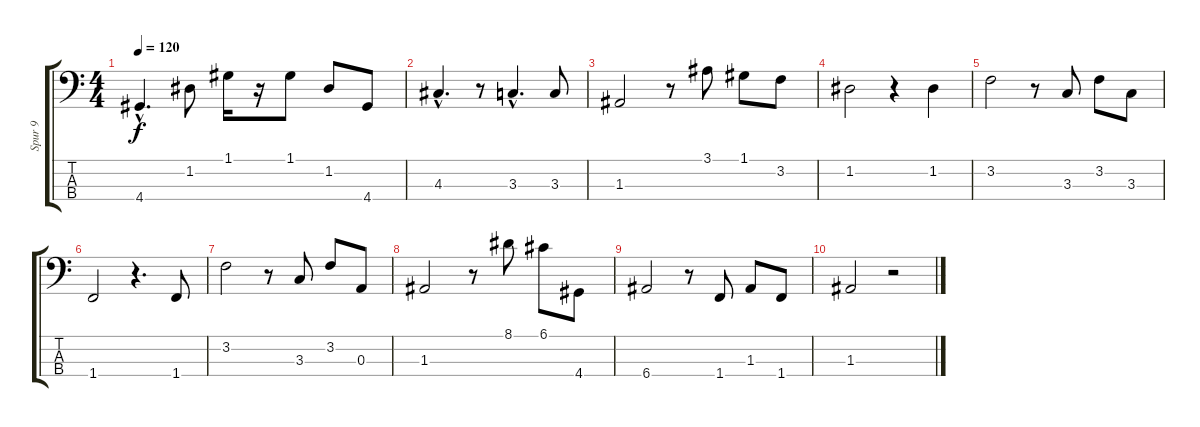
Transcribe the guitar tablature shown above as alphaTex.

\track ("Spur 9" "Spur 9") {instrument fretlessbass}
\staff {score tabs}
\tuning (G2 D2 A1 E1) {hide}
\ts (4 4)
\tempo 120
\clef f4
\ks c
4.4{hac}.4{d dy f} 1.2.8 1.1.16 r.16 1.1.8 1.2.8 4.4.8 |
4.3{hac}.4{d} r.8 3.3{hac}.4{d} 3.3.8 |
1.3.2 r.8 3.1.8 1.1.8 3.2.8 |
1.2.2 r.4 1.2.4 |
3.2.2 r.8 3.3.8 3.2.8 3.3.8 |
1.4.2 r.4{d} 1.4.8 |
3.2.2 r.8 3.3.8 3.2.8 0.3.8 |
1.3.2 r.8 8.1.8 6.1.8 4.4.8 |
6.4.2 r.8 1.4.8 1.3.8 1.4.8 |
1.3.2 r.2
